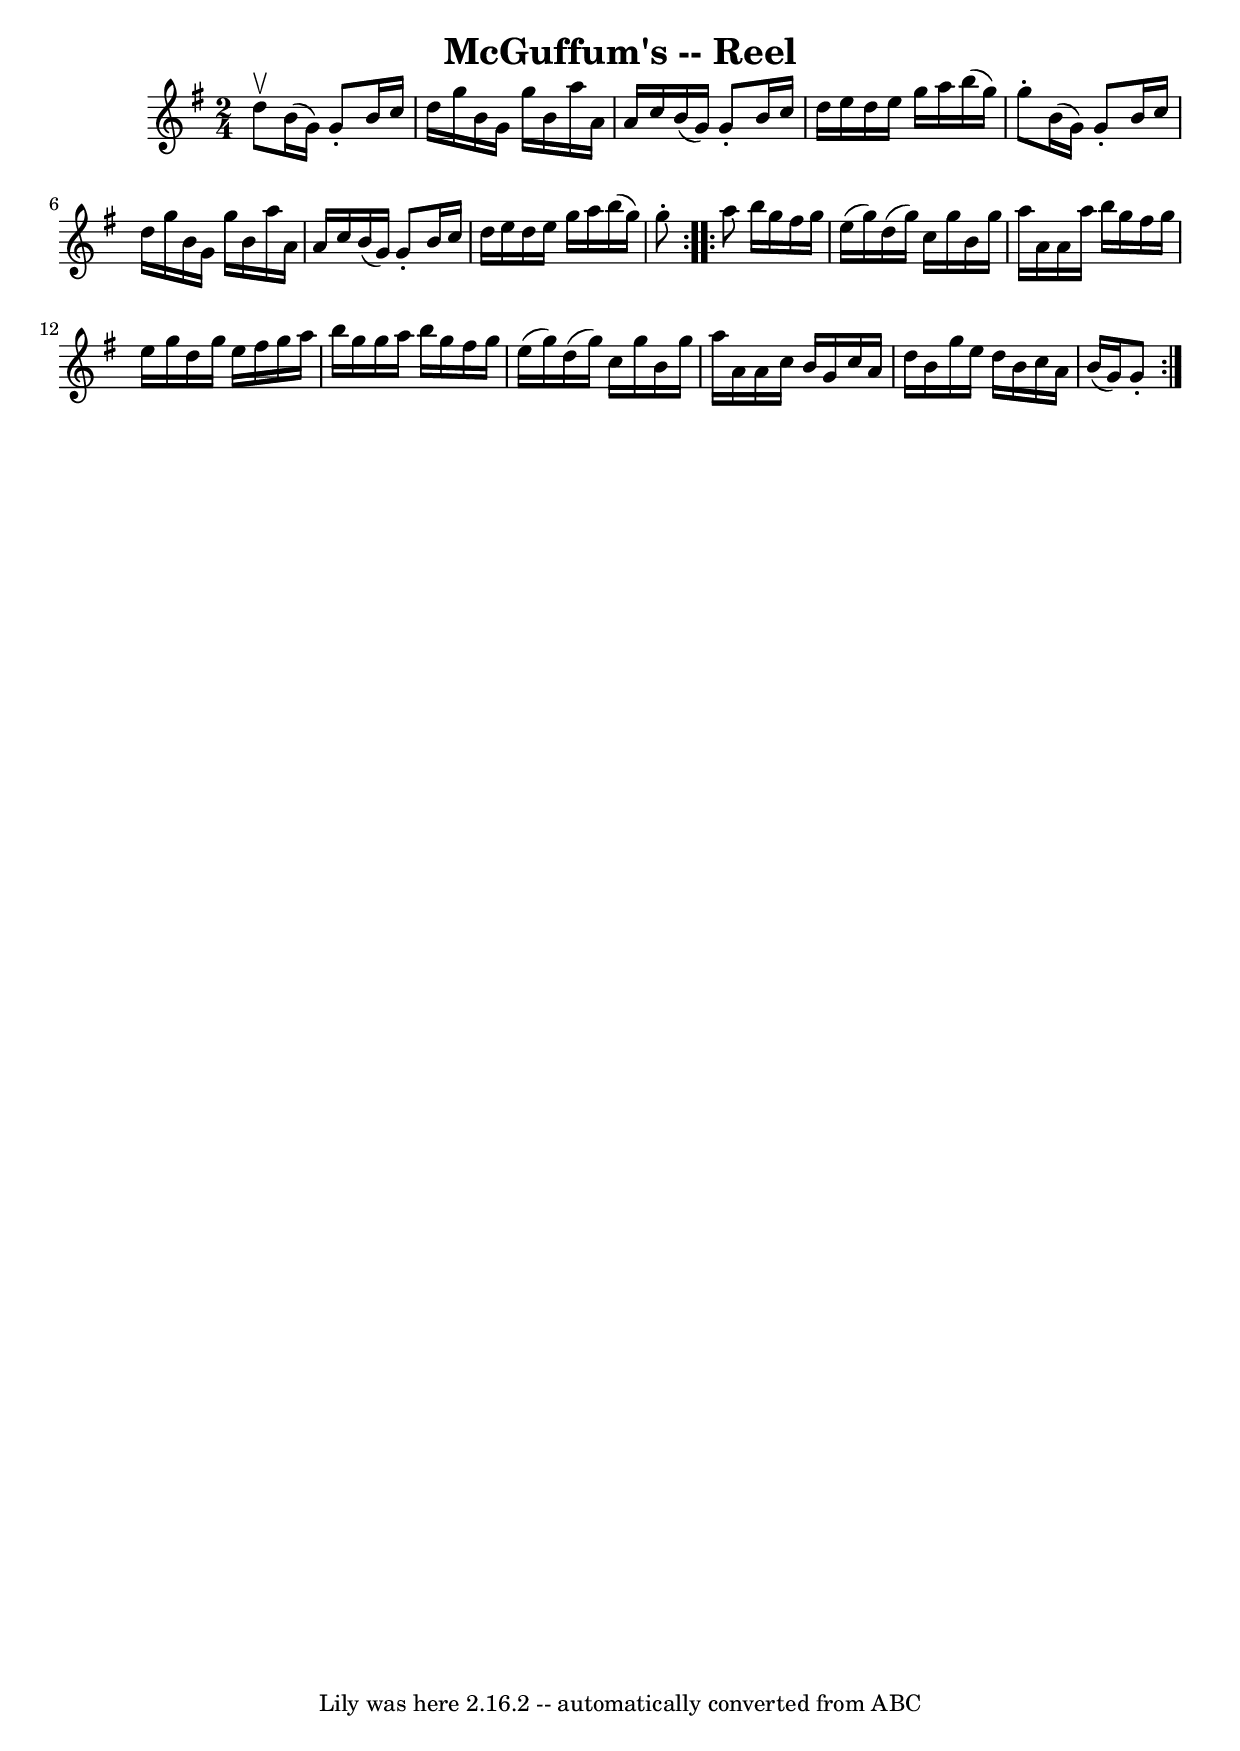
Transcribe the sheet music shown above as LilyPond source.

\version "2.16.2"
\include "Mammoth.ily"
\header {
  %% book = "Ryan's Mammoth Collection"
 crossRefNumber = "1"
 footnotes = "\\\\187"
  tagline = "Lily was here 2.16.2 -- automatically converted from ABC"
  title = "McGuffum's -- Reel"

}
voicedefault =  {



  \repeat volta 2 {

    \time 2/4 
    \key g \major d''8^\upbow  |
 b'16 (g'16) g'8-. b'16 c''16 d''16 g''16     |
 b'16 g'16 g''16 b'16 a''16 a'16 a'16 c''16     |
 b'16 (g'16) g'8-. b'16 c''16 d''16 e''16     |
 d''16 e''16 g''16 a''16 b''16 (g''16) g''8-.    |
 b'16 (g'16) g'8-. b'16 c''16 d''16 g''16     |
 b'16 g'16 g''16 b'16 a''16 a'16 a'16 c''16     |
 b'16 (g'16) g'8-. b'16 c''16 d''16 e''16     |
 d''16 e''16 g''16 a''16 b''16 (g''16) g''8-.   
  }     
  \repeat volta 2 { a''8   |
 b''16 g''16 fs''16 g''16 e''16 (g''16) d''16 (g''16)     |
 c''16 g''16 b'16 g''16 a''16 a'16 a'16 a''16     |
 b''16 g''16 fs''16 g''16 e''16 g''16 d''16 g''16     |
 e''16 fs''16 g''16 a''16 b''16 g''16 g''16 a''16     |
 b''16 g''16 fs''16 g''16 e''16 ( g''16) d''16 (g''16)    |
 c''16 g''16 b'16 g''16 a''16 a'16 a'16 c''16     |
 b'16 g'16 c''16 a'16 d''16 b'16 g''16 e''16     |
 d''16 b'16 c''16 a'16    
 b'16 (g'16) g'8-.   
  }   

}

\score{
  <<

    \context Staff="default"
    {
      \voicedefault 
      
    }

  >>
  \layout {
    
  }
  \midi {
  }

}
